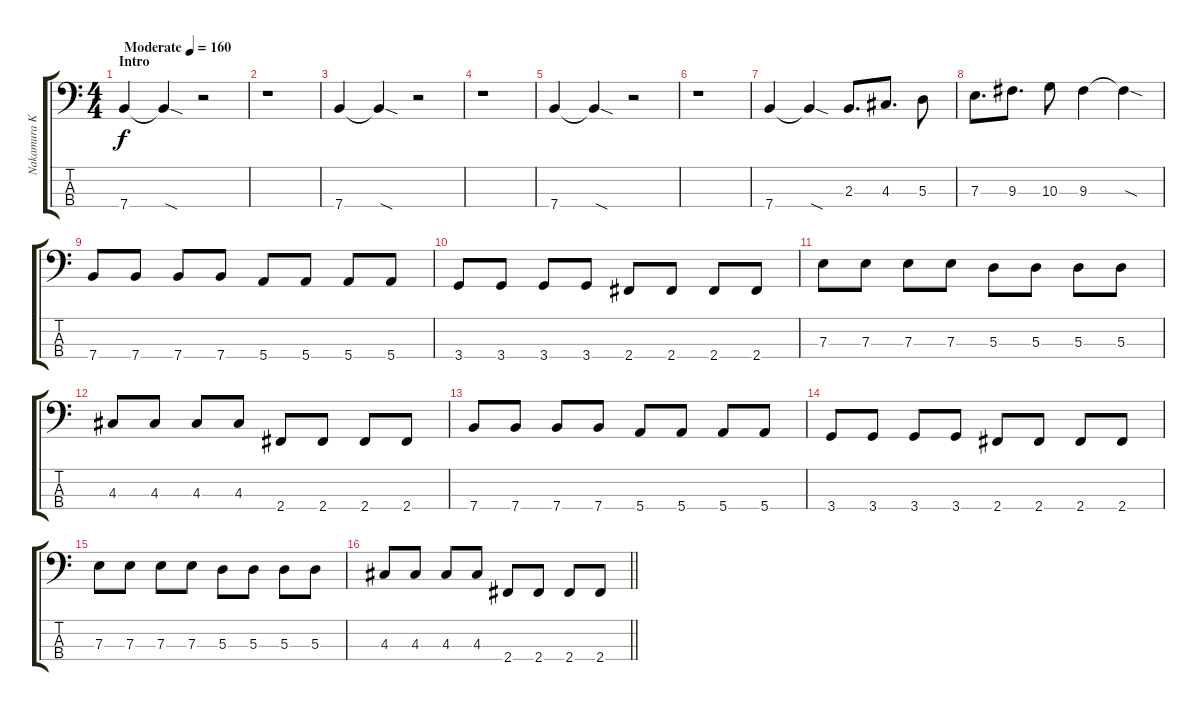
\track ("Nakamura Kazuhiko" "Nakamura K") {instrument electricbassfinger}
\staff {score tabs}
\tuning (G2 D2 A1 E1) {hide}
\ts (4 4)
\section ("" "Intro")
\tempo (160 "Moderate")
\clef f4
\ks c
7.4.4{dy f instrument electricbassfinger} 7.4{sod t}.4 r.2 |
r.1 |
7.4.4 7.4{sod t}.4 r.2 |
r.1 |
7.4.4 7.4{sod t}.4 r.2 |
r.1 |
7.4.4 7.4{sod t}.4 2.3.8{d} 4.3.8{d} 5.3.8 |
7.3.8{d} 9.3.8{d} 10.3.8 9.3.4 9.3{sod t}.4 |
7.4.8 7.4.8 7.4.8 7.4.8 5.4.8 5.4.8 5.4.8 5.4.8 |
3.4.8 3.4.8 3.4.8 3.4.8 2.4.8 2.4.8 2.4.8 2.4.8 |
7.3.8 7.3.8 7.3.8 7.3.8 5.3.8 5.3.8 5.3.8 5.3.8 |
4.3.8 4.3.8 4.3.8 4.3.8 2.4.8 2.4.8 2.4.8 2.4.8 |
7.4.8 7.4.8 7.4.8 7.4.8 5.4.8 5.4.8 5.4.8 5.4.8 |
3.4.8 3.4.8 3.4.8 3.4.8 2.4.8 2.4.8 2.4.8 2.4.8 |
7.3.8 7.3.8 7.3.8 7.3.8 5.3.8 5.3.8 5.3.8 5.3.8 |
\barLineRight lightlight
4.3.8 4.3.8 4.3.8 4.3.8 2.4.8 2.4.8 2.4.8 2.4.8
